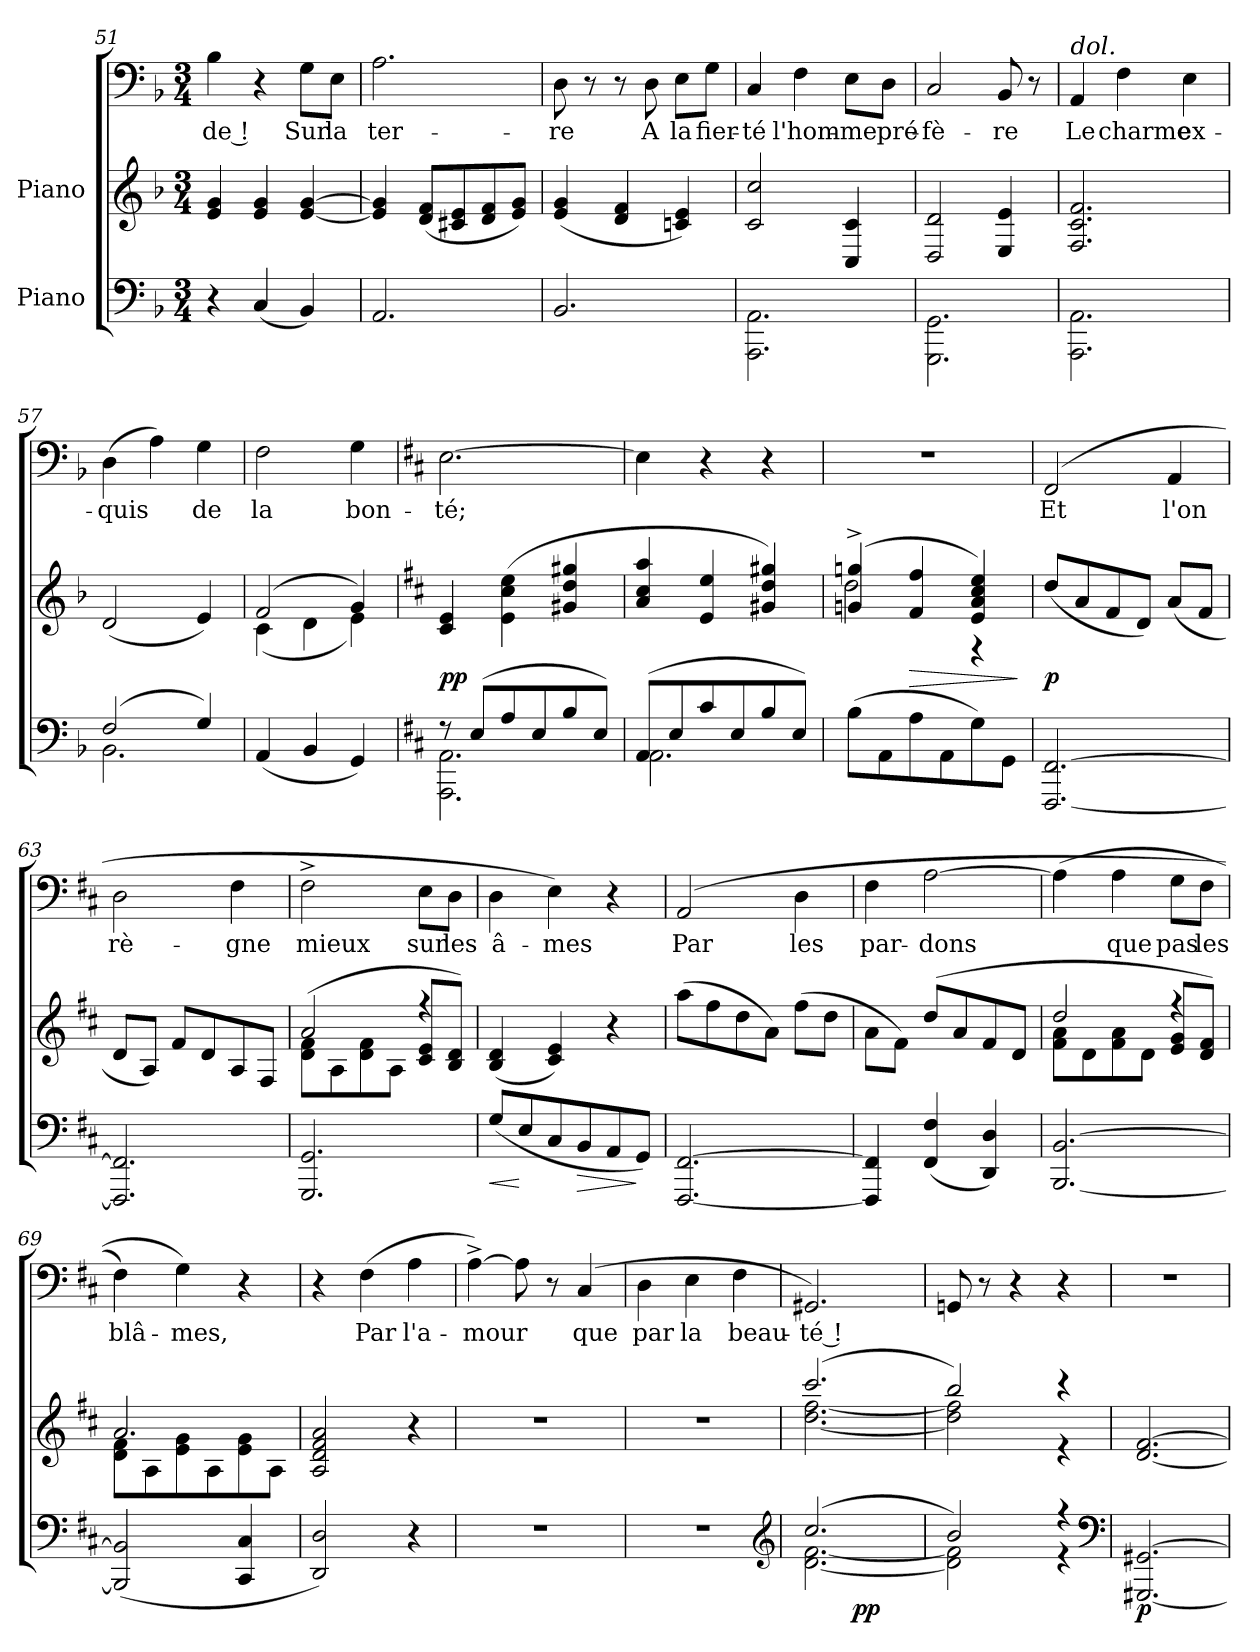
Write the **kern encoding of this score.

**kern	**dynam	**kern	**dynam	**kern	**text
*part3	*part3	*part2	*part2	*part1	*part1
*staff3	*staff3	*staff2	*staff2	*staff1	*staff1
*I"Piano	*	*I"Piano	*	*	*
!!LO:LB:g=z
*clefF4	*	*clefG2	*	*clefF4	*
*k[b-]	*	*k[b-]	*	*k[b-]	*
*M3/4	*	*M3/4	*	*M3/4	*
=51	=51	=51	=51	=51	=51
4r	.	4e/ 4g/	.	4B-\	-de !
(4C/	.	4e/ 4g/	.	4r	.
4BB-/)	.	[4e/ [4g/	.	8G\L	Sur
.	.	.	.	8E\J	la
=52	=52	=52	=52	=52	=52
2.AA/	.	4e]/ 4g]/	.	2.A\	ter-
.	.	(8d/ 8f/L	.	.	.
.	.	8c#X/ 8e/	.	.	.
.	.	8d/ 8f/	.	.	.
.	.	8e/ 8g/J)	.	.	.
=53	=53	=53	=53	=53	=53
2.BB-/	.	(4e/ 4g/	.	8D\	-re
.	.	.	.	8r	.
.	.	4d/ 4f/	.	8r	.
.	.	.	.	8D\	A
.	.	4cn/ 4e/)	.	8E\L	la
.	.	.	.	8G\J	fier-
=54	=54	=54	=54	=54	=54
2.AAA\ 2.AA\	.	2c/ 2cc/	.	4C/	-té
.	.	.	.	4F\	l'hom-
.	.	4C/ 4c/	.	8E\L	-me
.	.	.	.	8D\J	pré-
=55	=55	=55	=55	=55	=55
2.GGG\ 2.GG\	.	2D/ 2d/	.	2C/	-fè-
.	.	4E/ 4e/	.	8BB-/	-re
.	.	.	.	8r	.
=56	=56	=56	=56	=56	=56
!	!	!	!	!LO:TX:i:t=dol.	!
2.AAA\ 2.AA\	.	2.F/ 2.c/ 2.f/	.	4AA/	Le
.	.	.	.	4F\	charme
.	.	.	.	4E\	ex-
=57	=57	=57	=57	=57	=57
*^	*	*	*	*	*
(2F/	2.BB-\	.	(2d/	.	(4D\	-quis
.	.	.	.	.	4A\)	.
4G/)	.	.	4e/)	.	4G\	de
*v	*v	*	*	*	*	*
!!LO:LB:g=z
=58	=58	=58	=58	=58	=58
*	*	*^	*	*	*
(4AA/	.	(2f/	(4c\	.	2F\	la
4BB-/	.	.	4d\	.	.	.
4GG/)	.	4g/)	4e\)	.	4G\	bon-
*	*	*v	*v	*	*	*
=59	=59	=59	=59	=59	=59
*k[f#c#]	*	*k[f#c#]	*	*k[f#c#]	*
*^	*	*	*	*	*
8r	2.AAA\ 2.AA\	.	4c#/ 4e/	pp	[2.E\	-té;
(8E/L	.	.	.	.	.	.
8A/	.	.	(4e\ 4cc#\ 4ee\	.	.	.
8E/	.	.	.	.	.	.
8B/	.	.	4g#X/ 4dd/ 4gg#X/	.	.	.
8E/J)	.	.	.	.	.	.
=60	=60	=60	=60	=60	=60	=60
(8AA/L	2.AA\	.	4a/ 4cc#/ 4aa/	.	4E\]	.
8E/	.	.	.	.	.	.
8c#/	.	.	4e/ 4ee/	.	4r	.
8E/	.	.	.	.	.	.
8B/	.	.	4g#X/ 4dd/ 4gg#X/)	.	4r	.
8E/J)	.	.	.	.	.	.
*v	*v	*	*	*	*	*
=61	=61	=61	=61	=61	=61
*	*	*^	*	*	*
(8B\L	.	(4gn^/ 4ggn^/	2dd\	.	2.r	.
8AA\	.	.	.	.	.	.
!	!	!	!	!LO:HP:b	!	!
8A\	.	4f#/ 4ff#/	.	>	.	.
8AA\	.	.	.	.	.	.
8G\)	.	4e/ 4a/ 4cc#/ 4ee/)	4r	.	.	.
8GG\J	.	.	.	.	.	.
*	*	*v	*v	*	*	*
.	.	.	]	.	.
=62	=62	=62	=62	=62	=62
[2.FFF#/ [2.FF#/	.	(8dd/L	p	(2FF#/	Et
.	.	8a/	.	.	.
.	.	8f#/	.	.	.
.	.	8d/J)	.	.	.
.	.	(8a/L	.	4AA/	l'on
.	.	8f#/J	.	.	.
=63	=63	=63	=63	=63	=63
2.FFF#]/ 2.FF#]/	.	8d/L	.	2D\	rè-
.	.	8A/J)	.	.	.
.	.	(8f#/L	.	.	.
.	.	8d/	.	.	.
.	.	8A/	.	4F#\	-gne
.	.	8F#/J	.	.	.
!!LO:LB:g=z
=64	=64	=64	=64	=64	=64
*	*	*^	*	*	*
2.GGG/ 2.GG/	.	(8d\ 8f#\L	2a/	.	2F#^\	mieux
.	.	8A\	.	.	.	.
.	.	8d\ 8f#\	.	.	.	.
.	.	8A\J	.	.	.	.
.	.	4r	8c#/ 8e/L	.	8E\L	sur
.	.	.	8B/ 8d/J)	.	8D\J	les
=65	=65	=65	=65	=65	=65	=65
!	!LO:HP:b	!	!	!	!	!
*	*	*v	*v	*	*	*
(8G/L	<	(4B/ 4d/	.	4D\	â-
8E/	[	.	.	.	.
8C#/	.	4c#/ 4e/)	.	4E\)	-mes
!	!LO:HP:b	!	!	!	!
8BB/	>	.	.	.	.
8AA/	.	4r	.	4r	.
8GG/J)	]	.	.	.	.
=66	=66	=66	=66	=66	=66
[2.FFF#/ [2.FF#/	.	(8aa\L	.	(2AA/	Par
.	.	8ff#\	.	.	.
.	.	8dd\	.	.	.
.	.	8a\J)	.	.	.
.	.	(8ff#\L	.	4D\	les
.	.	8dd\J	.	.	.
=67	=67	=67	=67	=67	=67
4FFF#]/ 4FF#]/	.	8a\L	.	4F#\	par-
.	.	8f#\J)	.	.	.
(4FF#/ 4F#/	.	(8dd/L	.	[2A\	-dons
.	.	8a/	.	.	.
4DD/ 4D/)	.	8f#/	.	.	.
.	.	8d/J	.	.	.
=68	=68	=68	=68	=68	=68
*	*	*^	*	*	*
[2.BBB/ [2.BB/	.	8f#\ 8a\L	2dd/	.	(4A\]	.
.	.	8d\	.	.	.	.
.	.	8f#\ 8a\	.	.	4A\	que
.	.	8d\J	.	.	.	.
.	.	4r	8e/ 8g/L	.	8G\L	pas
.	.	.	8d/ 8f#/J)	.	8F#\J	les
=69	=69	=69	=69	=69	=69	=69
(2BBB]/ 2BB]/	.	(2.a/	8d\ 8f#\L	.	4F#\)	blâ-
.	.	.	8A\	.	.	.
.	.	.	8e\ 8g\	.	4G\)	-mes,
.	.	.	8A\	.	.	.
4CC#/ 4C#/	.	.	8e\ 8g\	.	4r	.
.	.	.	8A\J	.	.	.
*	*	*v	*v	*	*	*
!!LO:PB:g=z
=70	=70	=70	=70	=70	=70
2DD/ 2D/)	.	2A/ 2d/ 2f#/ 2a/	.	4r	.
.	.	.	.	(4F#\	Par
4r	.	4r	.	4A\	l'a-
=71	=71	=71	=71	=71	=71
2.r	.	2.r	.	[4A^\)	-mour
.	.	.	.	8A\]	.
.	.	.	.	8r	.
.	.	.	.	(4C#/	que
=72	=72	=72	=72	=72	=72
2.r	.	2.r	.	4D\	par
.	.	.	.	4E\	la
.	.	.	.	4F#\	beau-
*clefG2	*	*	*	*	*
=73	=73	=73	=73	=73	=73
*^	*	*^	*	*	*
*	*^	*	*	*	*	*	*
(2.cc#/	[2.d\ [2.f#\	4ryy	.	(2.ccc#:/	[2.dd\ [2.ff#\	.	2.GG#X/)	-té !
.	.	2ryy	pp	.	.	.	.	.
*	*v	*v	*	*	*	*	*	*
=74	=74	=74	=74	=74	=74	=74	=74
2b/)	2d]\ 2f#]\	.	2bb/)	2dd]\ 2ff#]\	.	8GGn/	.
.	.	.	.	.	.	8r	.
.	.	.	.	.	.	4r	.
4r	4r	.	4r	4r	.	4r	.
*v	*v	*	*	*	*	*	*
*	*	*v	*v	*	*	*
*clefF4	*	*	*	*	*
=75	=75	=75	=75	=75	=75
[2.GGG#X/ [2.GG#X/	p	[2.d/ [2.f#/	.	2.r	.
=	=	=	=	=	=
*-	*-	*-	*-	*-	*-
